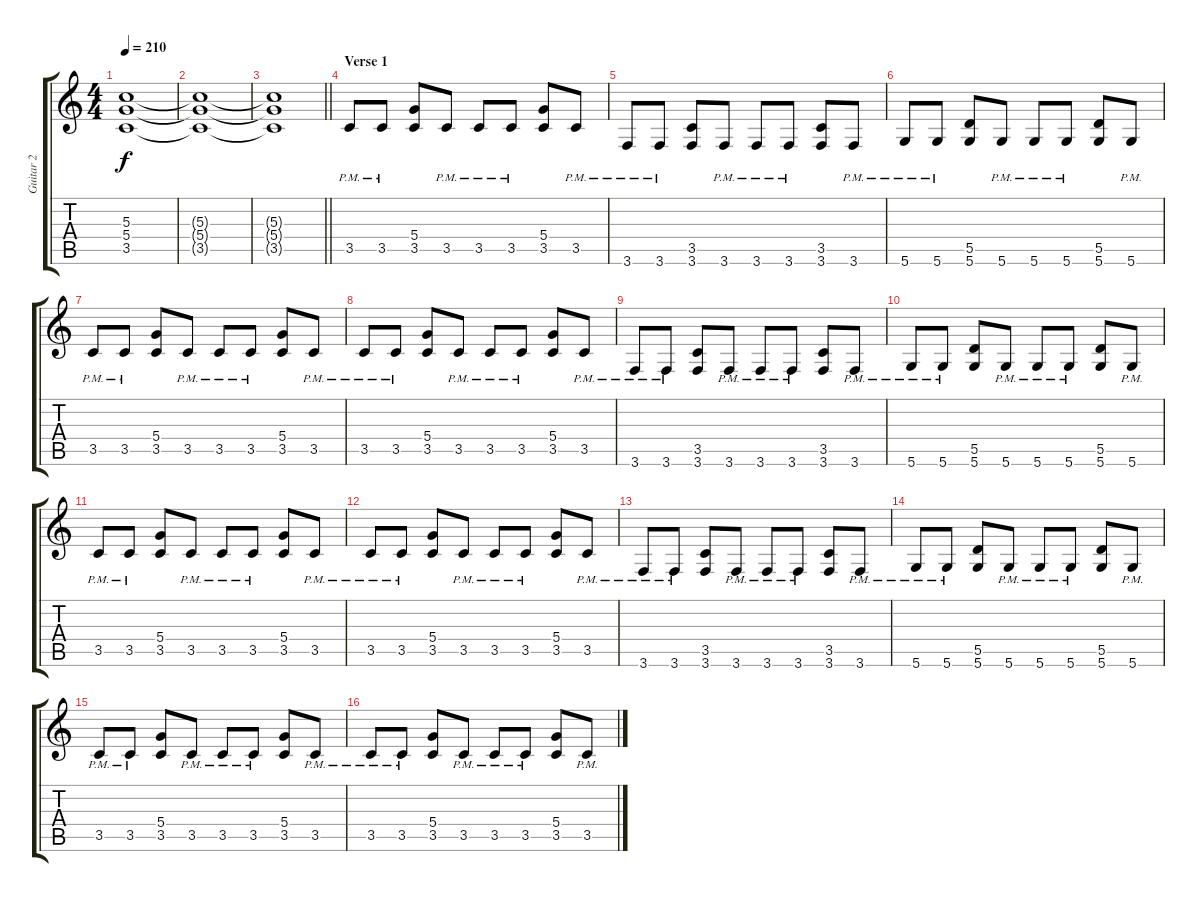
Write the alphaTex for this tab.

\track ("Guitar 2" "Guitar 2") {instrument distortionguitar}
\staff {score tabs}
\tuning (E4 B3 G3 D3 A2 D2) {hide}
\ts (4 4)
\tempo 210
\clef g2
\ks c
(5.3{t} 5.4{t} 3.5{t}).1{dy f} |
(5.3{t} 5.4{t} 3.5{t}).1 |
\barLineRight lightlight
(5.3{t} 5.4{t} 3.5{t}).1 |
\section ("" "Verse 1")
3.5{pm}.8 3.5{pm}.8 (5.4 3.5).8 3.5{pm}.8 3.5{pm}.8 3.5{pm}.8 (5.4 3.5).8 3.5{pm}.8 |
3.6{pm}.8 3.6{pm}.8 (3.5 3.6).8 3.6{pm}.8 3.6{pm}.8 3.6{pm}.8 (3.5 3.6).8 3.6{pm}.8 |
5.6{pm}.8 5.6{pm}.8 (5.5 5.6).8 5.6{pm}.8 5.6{pm}.8 5.6{pm}.8 (5.5 5.6).8 5.6{pm}.8 |
3.5{pm}.8 3.5{pm}.8 (5.4 3.5).8 3.5{pm}.8 3.5{pm}.8 3.5{pm}.8 (5.4 3.5).8 3.5{pm}.8 |
3.5{pm}.8 3.5{pm}.8 (5.4 3.5).8 3.5{pm}.8 3.5{pm}.8 3.5{pm}.8 (5.4 3.5).8 3.5{pm}.8 |
3.6{pm}.8 3.6{pm}.8 (3.5 3.6).8 3.6{pm}.8 3.6{pm}.8 3.6{pm}.8 (3.5 3.6).8 3.6{pm}.8 |
5.6{pm}.8 5.6{pm}.8 (5.5 5.6).8 5.6{pm}.8 5.6{pm}.8 5.6{pm}.8 (5.5 5.6).8 5.6{pm}.8 |
3.5{pm}.8 3.5{pm}.8 (5.4 3.5).8 3.5{pm}.8 3.5{pm}.8 3.5{pm}.8 (5.4 3.5).8 3.5{pm}.8 |
3.5{pm}.8 3.5{pm}.8 (5.4 3.5).8 3.5{pm}.8 3.5{pm}.8 3.5{pm}.8 (5.4 3.5).8 3.5{pm}.8 |
3.6{pm}.8 3.6{pm}.8 (3.5 3.6).8 3.6{pm}.8 3.6{pm}.8 3.6{pm}.8 (3.5 3.6).8 3.6{pm}.8 |
5.6{pm}.8 5.6{pm}.8 (5.5 5.6).8 5.6{pm}.8 5.6{pm}.8 5.6{pm}.8 (5.5 5.6).8 5.6{pm}.8 |
3.5{pm}.8 3.5{pm}.8 (5.4 3.5).8 3.5{pm}.8 3.5{pm}.8 3.5{pm}.8 (5.4 3.5).8 3.5{pm}.8 |
3.5{pm}.8 3.5{pm}.8 (5.4 3.5).8 3.5{pm}.8 3.5{pm}.8 3.5{pm}.8 (5.4 3.5).8 3.5{pm}.8
